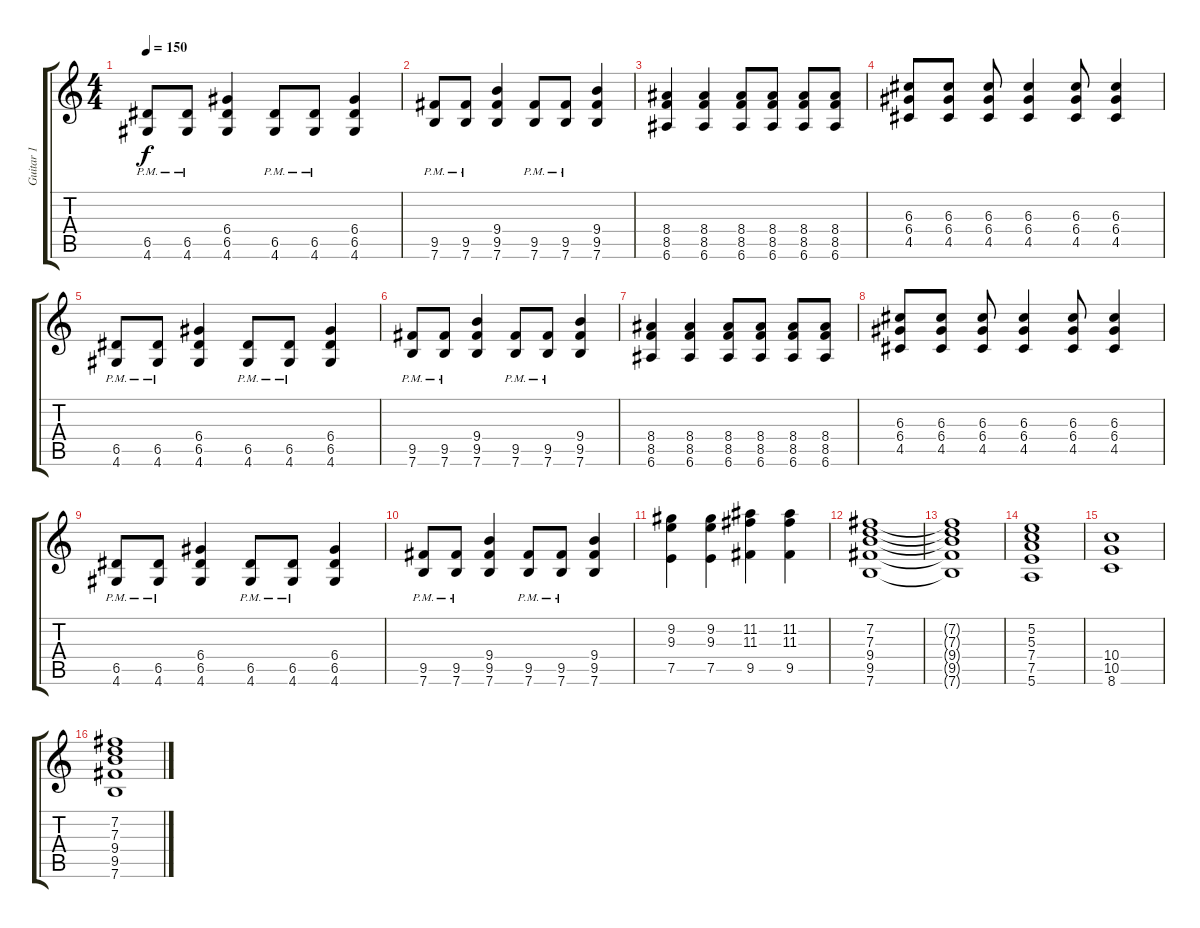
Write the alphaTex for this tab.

\track ("Guitar 1" "Guitar 1") {instrument distortionguitar}
\staff {score tabs}
\tuning (E4 B3 G3 D3 A2 E2) {hide}
\ts (4 4)
\tempo 150
\clef g2
\ks c
(6.5{pm} 4.6{pm}).8{dy f} (6.5{pm} 4.6{pm}).8 (6.4 6.5 4.6).4 (6.5{pm} 4.6{pm}).8 (6.5{pm} 4.6{pm}).8 (6.4 6.5 4.6).4 |
(9.5{pm} 7.6{pm}).8 (9.5{pm} 7.6{pm}).8 (9.4 9.5 7.6).4 (9.5{pm} 7.6{pm}).8 (9.5{pm} 7.6{pm}).8 (9.4 9.5 7.6).4 |
(8.4 8.5 6.6).4 (8.4 8.5 6.6).4 (8.4 8.5 6.6).8 (8.4 8.5 6.6).8 (8.4 8.5 6.6).8 (8.4 8.5 6.6).8 |
(6.3 6.4 4.5).8 (6.3 6.4 4.5).8 (6.3 6.4 4.5).8 (6.3 6.4 4.5).4 (6.3 6.4 4.5).8 (6.3 6.4 4.5).4 |
(6.5{pm} 4.6{pm}).8 (6.5{pm} 4.6{pm}).8 (6.4 6.5 4.6).4 (6.5{pm} 4.6{pm}).8 (6.5{pm} 4.6{pm}).8 (6.4 6.5 4.6).4 |
(9.5{pm} 7.6{pm}).8 (9.5{pm} 7.6{pm}).8 (9.4 9.5 7.6).4 (9.5{pm} 7.6{pm}).8 (9.5{pm} 7.6{pm}).8 (9.4 9.5 7.6).4 |
(8.4 8.5 6.6).4 (8.4 8.5 6.6).4 (8.4 8.5 6.6).8 (8.4 8.5 6.6).8 (8.4 8.5 6.6).8 (8.4 8.5 6.6).8 |
(6.3 6.4 4.5).8 (6.3 6.4 4.5).8 (6.3 6.4 4.5).8 (6.3 6.4 4.5).4 (6.3 6.4 4.5).8 (6.3 6.4 4.5).4 |
(6.5{pm} 4.6{pm}).8 (6.5{pm} 4.6{pm}).8 (6.4 6.5 4.6).4 (6.5{pm} 4.6{pm}).8 (6.5{pm} 4.6{pm}).8 (6.4 6.5 4.6).4 |
(9.5{pm} 7.6{pm}).8 (9.5{pm} 7.6{pm}).8 (9.4 9.5 7.6).4 (9.5{pm} 7.6{pm}).8 (9.5{pm} 7.6{pm}).8 (9.4 9.5 7.6).4 |
(9.2 9.3 7.5).4 (9.2 9.3 7.5).4 (11.2 11.3 9.5).4 (11.2 11.3 9.5).4 |
(7.2 7.3 9.4 9.5 7.6).1 |
(7.2{t} 7.3{t} 9.4{t} 9.5{t} 7.6{t}).1 |
(5.2 5.3 7.4 7.5 5.6).1 |
(10.4 10.5 8.6).1 |
(7.2 7.3 9.4 9.5 7.6).1
